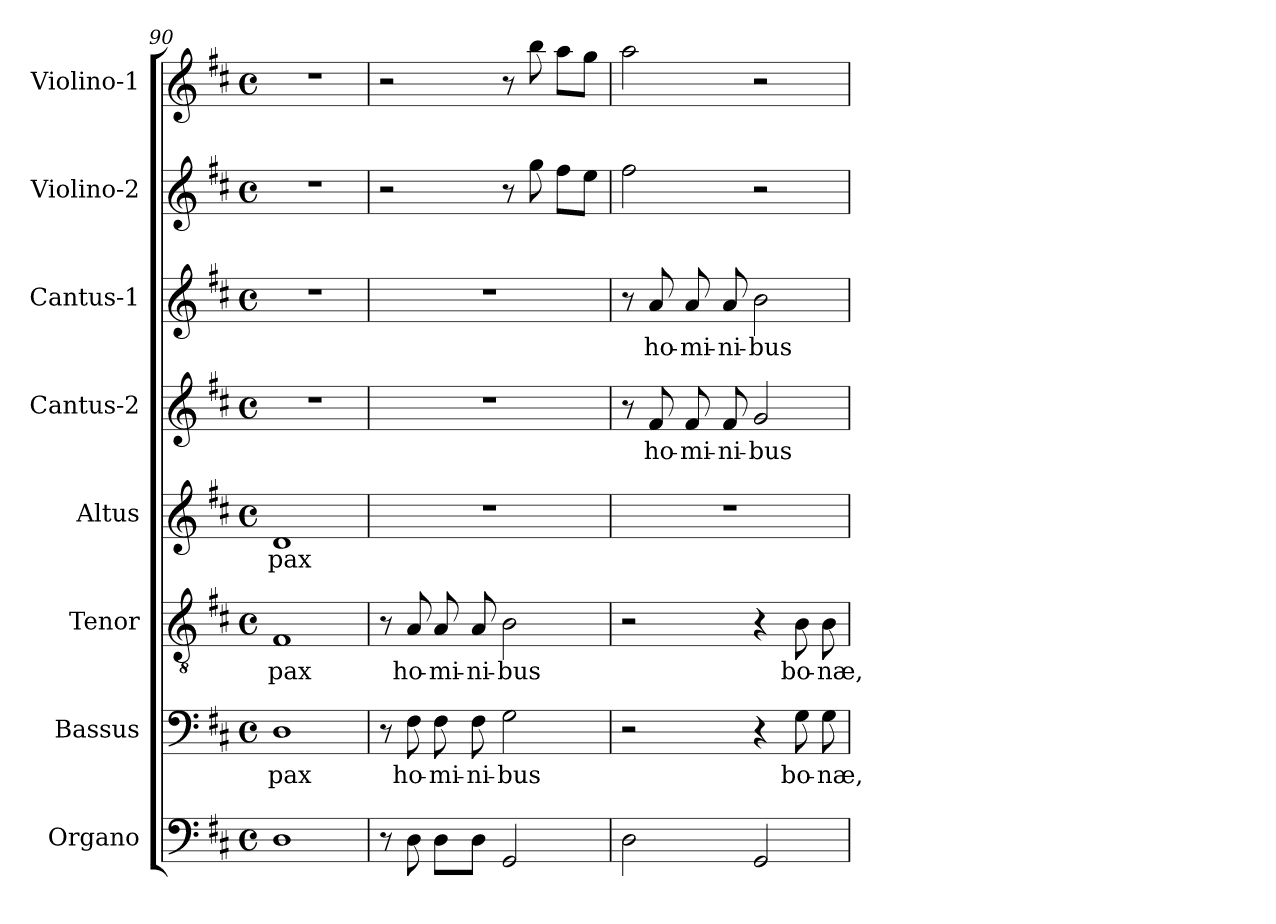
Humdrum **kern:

**kern	**kern	**text	**kern	**text	**kern	**text	**kern	**text	**kern	**text	**kern	**kern
*part8	*part7	*part7	*part6	*part6	*part5	*part5	*part4	*part4	*part3	*part3	*part2	*part1
*staff8	*staff7	*staff7	*staff6	*staff6	*staff5	*staff5	*staff4	*staff4	*staff3	*staff3	*staff2	*staff1
*I"Organo	*I"Bassus	*	*I"Tenor	*	*I"Altus	*	*I"Cantus-2	*	*I"Cantus-1	*	*I"Violino-2	*I"Violino-1
*I'Og	*I'B	*	*I'T	*	*I'A	*	*I'C2	*	*I'C1	*	*I'V2	*I'V1
*clefF4	*clefF4	*	*clefGv2	*	*clefG2	*	*clefG2	*	*clefG2	*	*clefG2	*clefG2
*k[f#c#]	*k[f#c#]	*	*k[f#c#]	*	*k[f#c#]	*	*k[f#c#]	*	*k[f#c#]	*	*k[f#c#]	*k[f#c#]
*D:	*D:	*	*D:	*	*D:	*	*D:	*	*D:	*	*D:	*D:
*M4/4	*M4/4	*	*M4/4	*	*M4/4	*	*M4/4	*	*M4/4	*	*M4/4	*M4/4
*met(c)	*met(c)	*	*met(c)	*	*met(c)	*	*met(c)	*	*met(c)	*	*met(c)	*met(c)
=90	=90	=90	=90	=90	=90	=90	=90	=90	=90	=90	=90	=90
!	!	!LO:LY:b	!	!	!	!	!	!	!	!	!	!
!	!	!	!	!LO:LY:b	!	!	!	!	!	!	!	!
!	!	!	!	!	!	!LO:LY:b	!	!	!	!	!	!
1D	1D	pax	1F#	pax	1d	pax	1r	.	1r	.	1r	1r
=91	=91	=91	=91	=91	=91	=91	=91	=91	=91	=91	=91	=91
8r	8r	.	8r	.	1r	.	1r	.	1r	.	2r	2r
!	!	!LO:LY:b	!	!	!	!	!	!	!	!	!	!
!	!	!	!	!LO:LY:b	!	!	!	!	!	!	!	!
8D\	8F#\	ho-	8A/	ho-	.	.	.	.	.	.	.	.
!	!	!LO:LY:b	!	!	!	!	!	!	!	!	!	!
!	!	!	!	!LO:LY:b	!	!	!	!	!	!	!	!
8D\L	8F#\	-mi-	8A/	-mi-	.	.	.	.	.	.	.	.
!	!	!LO:LY:b	!	!	!	!	!	!	!	!	!	!
!	!	!	!	!LO:LY:b	!	!	!	!	!	!	!	!
8D\J	8F#\	-ni-	8A/	-ni-	.	.	.	.	.	.	.	.
!	!	!LO:LY:b	!	!	!	!	!	!	!	!	!	!
!	!	!	!	!LO:LY:b	!	!	!	!	!	!	!	!
2GG/	2G\	-bus	2B\	-bus	.	.	.	.	.	.	8r	8r
.	.	.	.	.	.	.	.	.	.	.	8gg\	8bb\
.	.	.	.	.	.	.	.	.	.	.	8ff#\L	8aa\L
.	.	.	.	.	.	.	.	.	.	.	8ee\J	8gg\J
=92	=92	=92	=92	=92	=92	=92	=92	=92	=92	=92	=92	=92
2D\	2r	.	2r	.	1r	.	8r	.	8r	.	2ff#\	2aa\
!	!	!	!	!	!	!	!	!LO:LY:b	!	!	!	!
!	!	!	!	!	!	!	!	!	!	!LO:LY:b	!	!
.	.	.	.	.	.	.	8f#/	ho-	8a/	ho-	.	.
!	!	!	!	!	!	!	!	!LO:LY:b	!	!	!	!
!	!	!	!	!	!	!	!	!	!	!LO:LY:b	!	!
.	.	.	.	.	.	.	8f#/	-mi-	8a/	-mi-	.	.
!	!	!	!	!	!	!	!	!LO:LY:b	!	!	!	!
!	!	!	!	!	!	!	!	!	!	!LO:LY:b	!	!
.	.	.	.	.	.	.	8f#/	-ni-	8a/	-ni-	.	.
!	!	!	!	!	!	!	!	!LO:LY:b	!	!	!	!
!	!	!	!	!	!	!	!	!	!	!LO:LY:b	!	!
2GG/	4r	.	4r	.	.	.	2g/	-bus	2b\	-bus	2r	2r
!	!	!LO:LY:b	!	!	!	!	!	!	!	!	!	!
!	!	!	!	!LO:LY:b	!	!	!	!	!	!	!	!
.	8G\	bo-	8B\	bo-	.	.	.	.	.	.	.	.
!	!	!LO:LY:b	!	!	!	!	!	!	!	!	!	!
!	!	!	!	!LO:LY:b	!	!	!	!	!	!	!	!
.	8G\	-næ,	8B\	-næ,	.	.	.	.	.	.	.	.
=	=	=	=	=	=	=	=	=	=	=	=	=
*-	*-	*-	*-	*-	*-	*-	*-	*-	*-	*-	*-	*-
